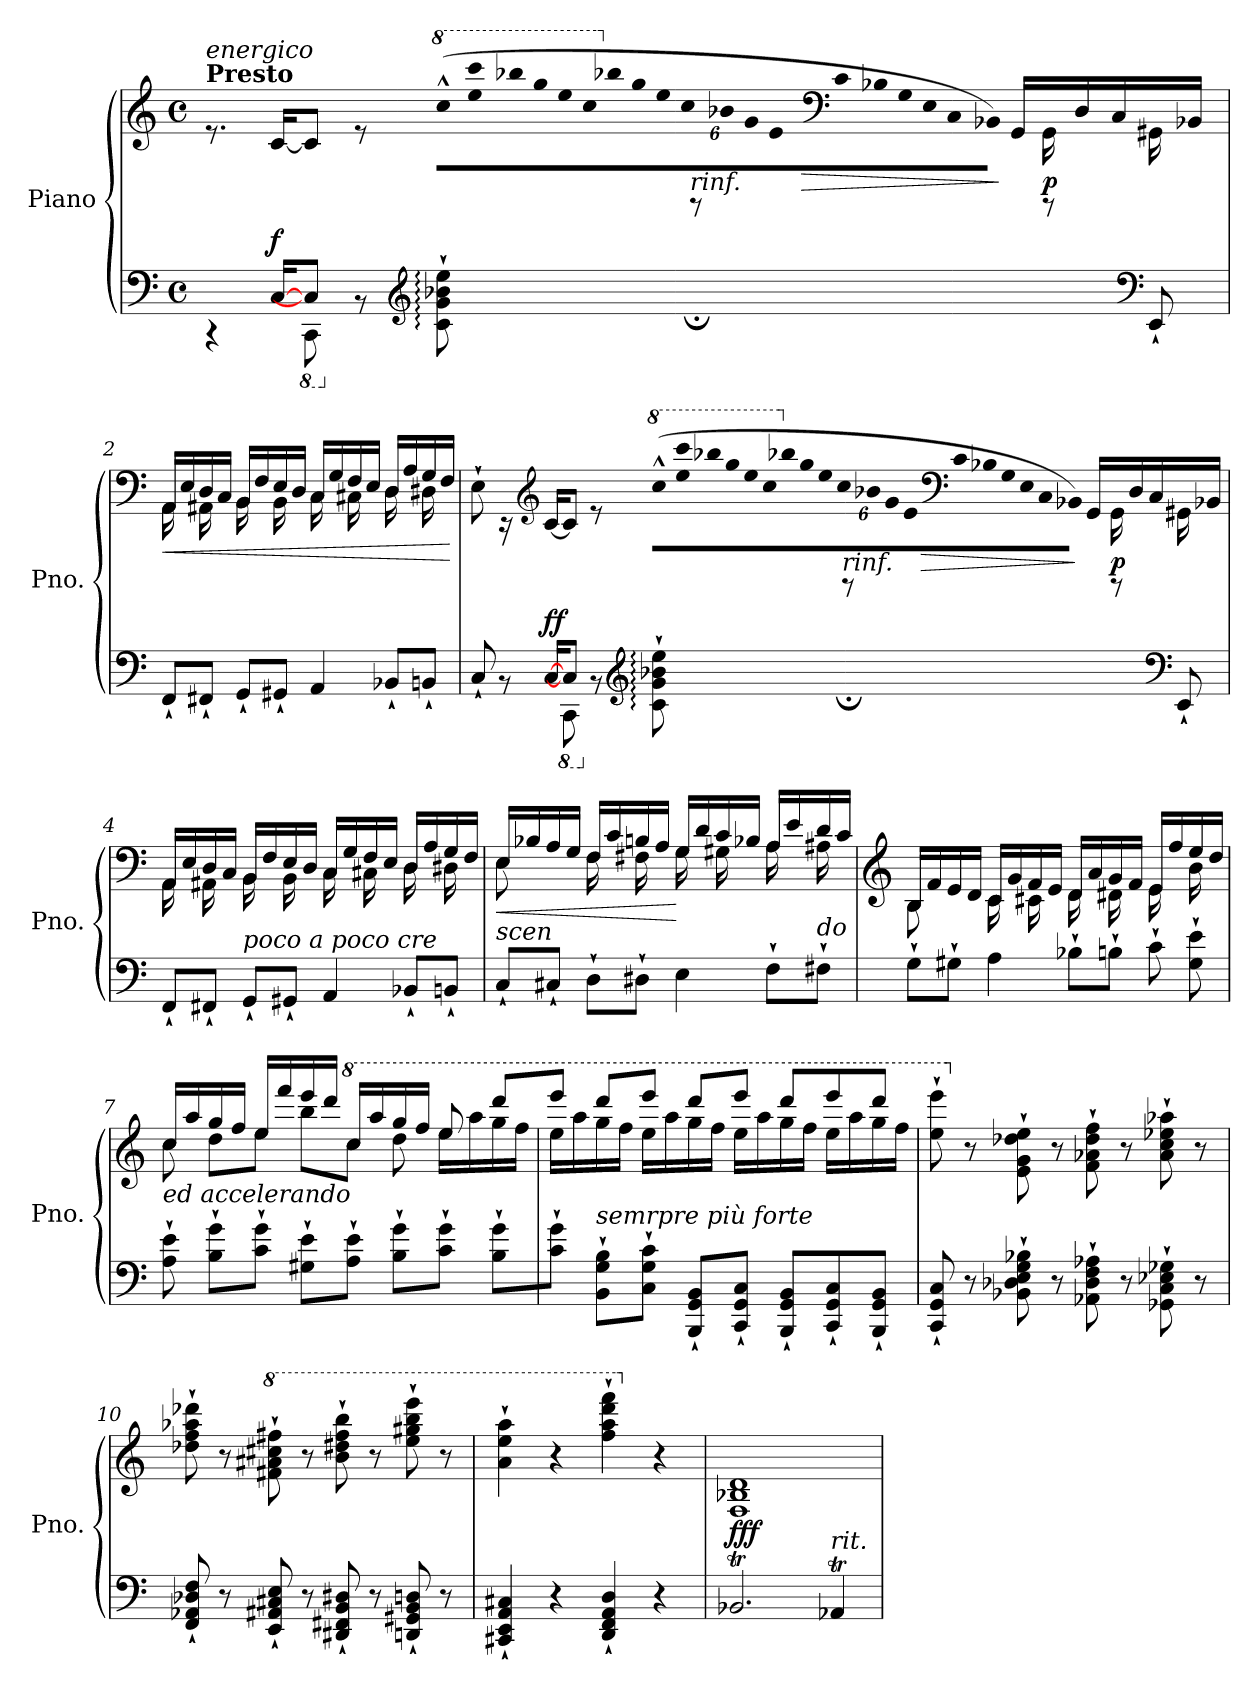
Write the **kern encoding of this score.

**kern	**kern	**dynam
*part1	*part1	*part1
*staff2	*staff1	*staff1/2
*I"Piano	*	*
*I'Pno.	*	*
*clefF4	*clefG2	*
*k[]	*k[]	*
*M4/4	*M4/4	*
*met(c)	*met(c)	*
*MM160	*MM160	*
=1	=1	=1
*^	*^	*
!	!	!LO:TX:a:B:t=Presto	!	!
!	!	!LO:TX:a:i:t=energico	!	!
8.rGGyy	4r	8.re	2.ryy	.
!	!	!	!	!LO:DY:a=2
[16C/KL	.	[16c/KL	.	f
*8ba	*	*	*	*
8CC/J]	8CCC\	8c/J]	.	.
*X8ba	*	*	*	*
8ryy	8rBB	8re	.	.
*clefG2	*	*	*	*
*	*	*8va	*	*
*	*	*Xbrackettup	*	*
!	!	!LO:N:vis=16	!	!
2ryy	8c\:` 8g\:` 8b-X\:` 8ee\:`	(>384%5ccc^^\LL	.	.
!	!	!LO:N:vis=16	!	!
.	.	384%5eee\ 384%5cccc\	.	.
!	!	!LO:N:vis=16	!	!
.	.	384%5bbb-X\	.	.
!	!	!LO:N:vis=16	!	!
.	.	384%5ggg\	.	.
!	!	!LO:N:vis=16	!	!
.	.	384%5eee\	.	.
!	!	!LO:N:vis=16	!	!
.	.	384%5ccc\	.	.
*	*	*X8va	*	*
!	!	!LO:N:vis=16	!	!
.	.	384%5bb-X\	.	.
!	!	!LO:N:vis=16	!	!
.	.	384%5gg\	.	.
!	!	!LO:N:vis=16	!	!
.	.	384%5ee\	.	.
!	!	!LO:N:vis=16	!	!
.	.	384%5cc\	.	.
!	!LO:TX:a:i:t=rinf.	!	!	!
.	8r;dddd	.	.	.
!	!	!LO:N:vis=16	!	!
.	.	384%5b-X\	.	.
!	!	!LO:N:vis=16	!	!
.	.	384%5g\	.	.
!	!	!LO:N:vis=16	!	!
.	.	384%5e\	.	.
*	*	*clefF4	*	*
!	!	!LO:N:vis=16	!	!LO:HP:b
.	.	384%5c\	.	>
!	!	!LO:N:vis=16	!	!
.	.	384%5B-X\	.	.
!	!	!LO:N:vis=16	!	!
.	.	384%5G\	.	.
!	!	!LO:N:vis=16	!	!
.	.	384%5E\	.	.
!	!	!LO:N:vis=16	!	!
.	.	384%5C\	.	.
!	!	!LO:N:vis=16	!	!
.	.	384%5BB-X\JJ)	.	.
.	.	16GG/LL	.	]
!	!	!	!	!LO:DY:a=2
.	8rdddd	.	16GG\	p
.	.	16D/	.	.
.	.	.	16ryy	.
.	.	16C/	.	.
*clefF4	*	*	*	*
.	8EE`/	.	16GG#X\	.
.	.	16BB-X/JJ	.	.
.	.	.	16ryy	.
.	.	384ryy	.	.
*v	*v	*	*	*
=2	=2	=2	=2
!	!	!	!LO:HP:b
8FF`/L	16AA/LL	16AA\	<
.	16E/	16ryy	.
8FF#X`/J	16D/	16AA#X\	.
.	16C/JJ	16ryy	.
8GG`/L	16BB/LL	16BB\	.
.	16F/	16ryy	.
8GG#X`/J	16E/	16BB\	.
.	16D/JJ	16ryy	.
4AA/	16C/LL	16C\	.
.	16G/	16ryy	.
.	16F/	16C#X\	.
.	16E/JJ	16ryy	.
8BB-X`/L	16D/LL	16D\	.
.	16A/	16ryy	.
8BBn`/J	16G/	16D#X\	.
.	16F/JJ	16ryy	.
*	*v	*v	*
.	.	[
!!LO:LB:g=z
=3	=3	=3
*^	*^	*
8C`/	8ryy	8E`\	2.ryy	.
16rGGyy	8rBB	16rEE	.	.
*	*	*clefG2	*	*
!	!	!	!	!LO:DY:a=2
[16C/KL	.	[16c/KL	.	ff
*8ba	*	*	*	*
8CC/J]	8CCC\	8c/J]	.	.
*X8ba	*	*	*	*
8ryy	8rBB	8re	.	.
*clefG2	*	*	*	*
*	*	*8va	*	*
!	!	!LO:N:vis=16	!	!
2ryy	8c\:` 8g\:` 8b-X\:` 8ee\:`	(>384%5ccc^^\LL	.	.
!	!	!LO:N:vis=16	!	!
.	.	384%5eee\ 384%5cccc\	.	.
!	!	!LO:N:vis=16	!	!
.	.	384%5bbb-X\	.	.
!	!	!LO:N:vis=16	!	!
.	.	384%5ggg\	.	.
!	!	!LO:N:vis=16	!	!
.	.	384%5eee\	.	.
!	!	!LO:N:vis=16	!	!
.	.	384%5ccc\	.	.
*	*	*X8va	*	*
!	!	!LO:N:vis=16	!	!
.	.	384%5bb-X\	.	.
!	!	!LO:N:vis=16	!	!
.	.	384%5gg\	.	.
!	!	!LO:N:vis=16	!	!
.	.	384%5ee\	.	.
!	!	!LO:N:vis=16	!	!
.	.	384%5cc\	.	.
!	!LO:TX:a:i:t=rinf.	!	!	!
.	8r;dddd	.	.	.
!	!	!LO:N:vis=16	!	!
.	.	384%5b-X\	.	.
!	!	!LO:N:vis=16	!	!
.	.	384%5g\	.	.
!	!	!LO:N:vis=16	!	!
.	.	384%5e\	.	.
*	*	*clefF4	*	*
!	!	!LO:N:vis=16	!	!LO:HP:b
.	.	384%5c\	.	>
!	!	!LO:N:vis=16	!	!
.	.	384%5B-X\	.	.
!	!	!LO:N:vis=16	!	!
.	.	384%5G\	.	.
!	!	!LO:N:vis=16	!	!
.	.	384%5E\	.	.
!	!	!LO:N:vis=16	!	!
.	.	384%5C\	.	.
!	!	!LO:N:vis=16	!	!
.	.	384%5BB-X\JJ)	.	.
.	.	16GG/LL	.	]
!	!	!	!	!LO:DY:a=2
.	8rdddd	.	16GG\	p
.	.	16D/	.	.
.	.	.	16ryy	.
.	.	16C/	.	.
*clefF4	*	*	*	*
.	8EE`/	.	16GG#X\	.
.	.	16BB-X/JJ	.	.
.	.	.	16ryy	.
.	.	384ryy	.	.
*v	*v	*	*	*
=4	=4	=4	=4
8FF`/L	16AA/LL	16AA\	.
.	16E/	16ryy	.
8FF#X`/J	16D/	16AA#X\	.
.	16C/JJ	16ryy	.
!LO:TX:a:i:t=poco    a    poco     cre	!	!	!
8GG`/L	16BB/LL	16BB\	.
.	16F/	16ryy	.
8GG#X`/J	16E/	16BB\	.
.	16D/JJ	16ryy	.
4AA/	16C/LL	16C\	.
.	16G/	16ryy	.
.	16F/	16C#X\	.
.	16E/JJ	16ryy	.
8BB-X`/L	16D/LL	16D\	.
.	16A/	16ryy	.
8BBn`/J	16G/	16D#X\	.
.	16F/JJ	16ryy	.
!!LO:LB:g=z	!!
=5	=5	=5	=5
!LO:TX:a:i:t=scen	!	!	!
!	!	!	!LO:HP:b
8C`/L	16E/LL	8E\	<
.	16B-X/	.	.
8C#X`/J	16A/	8ryy	.
.	16G/JJ	.	.
8D`\L	16F/LL	16F\	.
.	16c/	16ryy	.
8D#X`\J	16Bn/	16F#X\	.
.	16A/JJ	16ryy	.
4E\	16G/LL	16G\	[
.	16d/	16ryy	.
.	16c/	16G#X\	.
.	16B-X/JJ	16ryy	.
8F`\L	16A/LL	16A\	.
.	16e/	16ryy	.
!LO:TX:a:i:t=do	!	!	!
8F#X`\J	16d/	16A#X\	.
.	16c/JJ	16ryy	.
=6	=6	=6	=6
*	*clefG2	*	*
8G`\L	16B/LL	8B\	.
.	16f/	.	.
8G#X`\J	16e/	8ryy	.
.	16d/JJ	.	.
4A\	16c/LL	16c\	.
.	16g/	16ryy	.
.	16f/	16c#X\	.
.	16e/JJ	16ryy	.
8B-X`\L	16d/LL	16d\	.
.	16a/	16ryy	.
8Bn`\J	16g/	16d#X\	.
.	16f/JJ	16ryy	.
8c`\	16e/LL	16e\	.
.	16ff/	16ryy	.
8G#\` 8e\`	16ee/	16b\	.
.	16dd/JJ	16ryy	.
!!LO:PB:g=z	!!
=7	=7	=7	=7
!LO:TX:a:i:t=ed accelerando	!	!	!
8A\` 8e\`	16cc/LL	8cc\	.
.	16aa/	.	.
8B\` 8g\`L	16gg/	8dd\L	.
.	16ff/JJ	.	.
8c\` 8g\`J	16ee/LL	8ee\J	.
.	16fff/	.	.
8G#X\` 8e\`L	16eee/	8bb\L	.
.	16ddd/JJ	.	.
*	*8va	*	*
8A\` 8e\`J	16ccc/LL	8ccc\J	.
.	16aaa/	.	.
8B\` 8g\`L	16ggg/	8ddd\	.
.	16fff/JJ	.	.
8c\` 8g\`J	8eee/	16eee\LL	.
.	.	16aaa\	.
8B\` 8g\`L	8dddd/L	16ggg\	.
.	.	16fff\JJ	.
=8	=8	=8	=8
8c\` 8g\`J	8eeee/J	16eee\LL	.
.	.	16aaa\	.
!LO:TX:a:i:t=semrpre più forte	!	!	!
8BB\` 8G\` 8B\`L	8dddd/L	16ggg\	.
.	.	16fff\JJ	.
8C\` 8G\` 8c\`J	8eeee/J	16eee\LL	.
.	.	16aaa\	.
8BBB/` 8GG/` 8BB/`L	8dddd/L	16ggg\	.
.	.	16fff\JJ	.
8CC/` 8GG/` 8C/`J	8eeee/J	16eee\LL	.
.	.	16aaa\	.
8BBB/` 8GG/` 8BB/`L	8dddd/L	16ggg\	.
.	.	16fff\JJ	.
8CC/` 8GG/` 8C/`	8eeee/	16eee\LL	.
.	.	16aaa\	.
8BBB/` 8GG/` 8BB/`J	8dddd/J	16ggg\	.
.	.	16fff\JJ	.
*	*v	*v	*
!!LO:PB:g=z
=9	=9	=9
8CC/` 8GG/` 8C/`	8eee\` 8eeee\`	.
*	*X8va	*
8r	8r	.
8BB-X\` 8D-X\` 8E\` 8G\` 8B-X\`	8e\` 8g\` 8dd-X\` 8ee\`	.
8r	8r	.
8AA-X\` 8D-\` 8F\` 8A-X\`	8f\` 8a-X\` 8dd-\` 8ff\`	.
8r	8r	.
8GG-X\` 8C\` 8E-X\` 8G-X\`	8a-\` 8cc\` 8ee-X\` 8aa-X\`	.
8r	8r	.
=10	=10	=10
8FF/` 8AA-X/` 8D-X/` 8F/`	8dd-X\` 8ff\` 8aa-X\` 8ddd-X\`	.
8r	8r	.
*	*8va	*
8EE/` 8AA#X/` 8C#X/` 8E/`	8ff#X\` 8aa#X\` 8ccc#X\` 8fff#X\`	.
8r	8r	.
8DD#X/` 8FF#X/` 8BB/` 8D#X/`	8bb\` 8ddd#X\` 8fff#\` 8bbb\`	.
8r	8r	.
8DDn/` 8GG#X/` 8BB/` 8Dn/`	8eee\` 8ggg#X\` 8bbb\` 8eeee\`	.
8r	8r	.
=11	=11	=11
4CC#X/` 4EE/` 4AA/` 4C#X/`	4aa\` 4eee\` 4aaa\`	.
4r	4r	.
4DD/` 4FF/` 4AA/` 4D/`	4fff\` 4aaa\` 4dddd\` 4ffff\`	.
*	*X8va	*
4r	4r	.
=12	=12	=12
!	!	!LO:DY:a=2
2.BB-XT/	1F 1B-X 1d	fff
!LO:TX:a:i:t=rit.	!	!
4AA-XT/	.	.
=	=	=
*-	*-	*-
